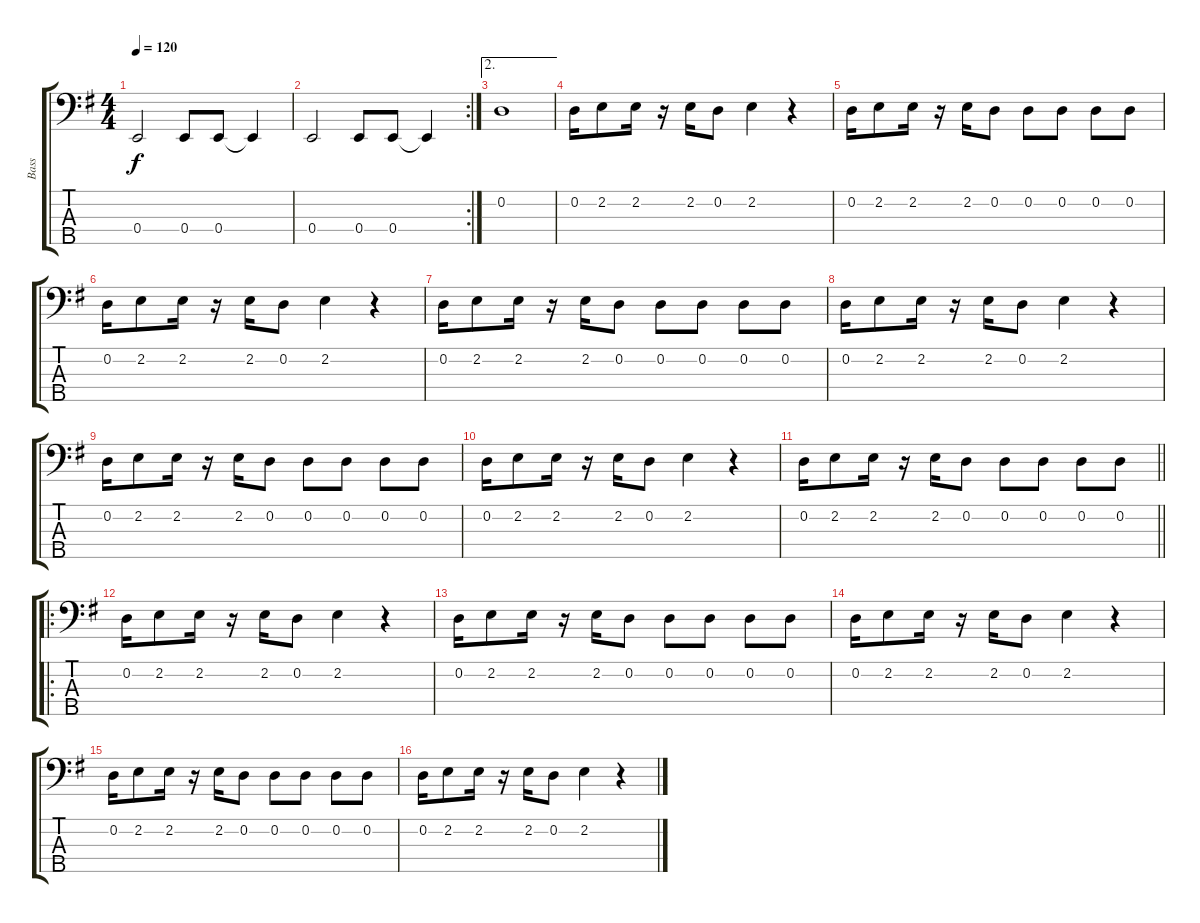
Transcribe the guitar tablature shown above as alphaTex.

\track ("Bass" "Bass") {instrument electricbassfinger}
\staff {score tabs}
\tuning (G2 D2 A1 E1 B0) {hide}
\ts (4 4)
\tempo 120
\clef f4
\ks g
0.4.2{dy f} 0.4.8 0.4.8 0.4{t}.4 |
\rc 2
0.4.2 0.4.8 0.4.8 0.4{t}.4 |
\ae 2
0.2.1 |
0.2.16 2.2.8 2.2.16 r.16 2.2.16 0.2.8 2.2.4 r.4 |
0.2.16 2.2.8 2.2.16 r.16 2.2.16 0.2.8 0.2.8 0.2.8 0.2.8 0.2.8 |
0.2.16 2.2.8 2.2.16 r.16 2.2.16 0.2.8 2.2.4 r.4 |
0.2.16 2.2.8 2.2.16 r.16 2.2.16 0.2.8 0.2.8 0.2.8 0.2.8 0.2.8 |
0.2.16 2.2.8 2.2.16 r.16 2.2.16 0.2.8 2.2.4 r.4 |
0.2.16 2.2.8 2.2.16 r.16 2.2.16 0.2.8 0.2.8 0.2.8 0.2.8 0.2.8 |
0.2.16 2.2.8 2.2.16 r.16 2.2.16 0.2.8 2.2.4 r.4 |
\barLineRight lightlight
0.2.16 2.2.8 2.2.16 r.16 2.2.16 0.2.8 0.2.8 0.2.8 0.2.8 0.2.8 |
\ro
0.2.16 2.2.8 2.2.16 r.16 2.2.16 0.2.8 2.2.4 r.4 |
0.2.16 2.2.8 2.2.16 r.16 2.2.16 0.2.8 0.2.8 0.2.8 0.2.8 0.2.8 |
0.2.16 2.2.8 2.2.16 r.16 2.2.16 0.2.8 2.2.4 r.4 |
0.2.16 2.2.8 2.2.16 r.16 2.2.16 0.2.8 0.2.8 0.2.8 0.2.8 0.2.8 |
0.2.16 2.2.8 2.2.16 r.16 2.2.16 0.2.8 2.2.4 r.4
